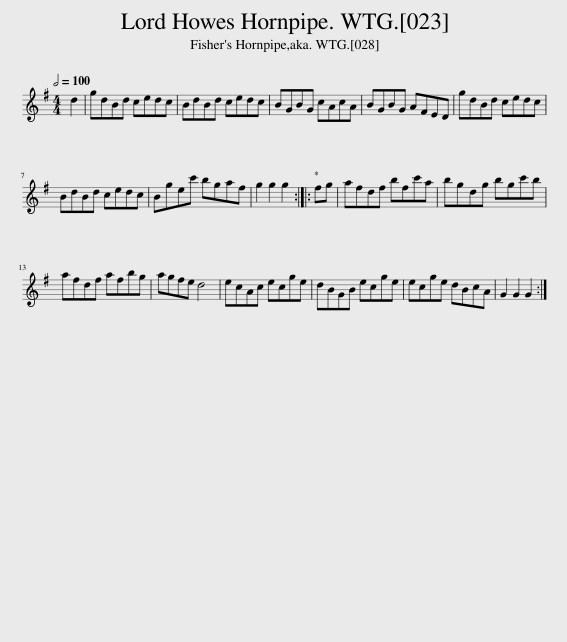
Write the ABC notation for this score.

X:1
L:1/8
Q:1/2=100
M:4/4
I:linebreak $
K:G
V:1 treble
V:1
 d2 | gdBd cedc | BdBd cedc | BGBG cAcA | BGBG AFED | %5
 gdBd cedc |$ BdBd cedc | Bgec' bgaf | g2 g2 g2 :: fg | %10
 afdf bfc'a | bgdg bgc'b |$ afdf afbg | agfe d4 | ecAc ecge | %15
 dBGB ecge | ecge dBcA | G2 G2 G2 :| %18
